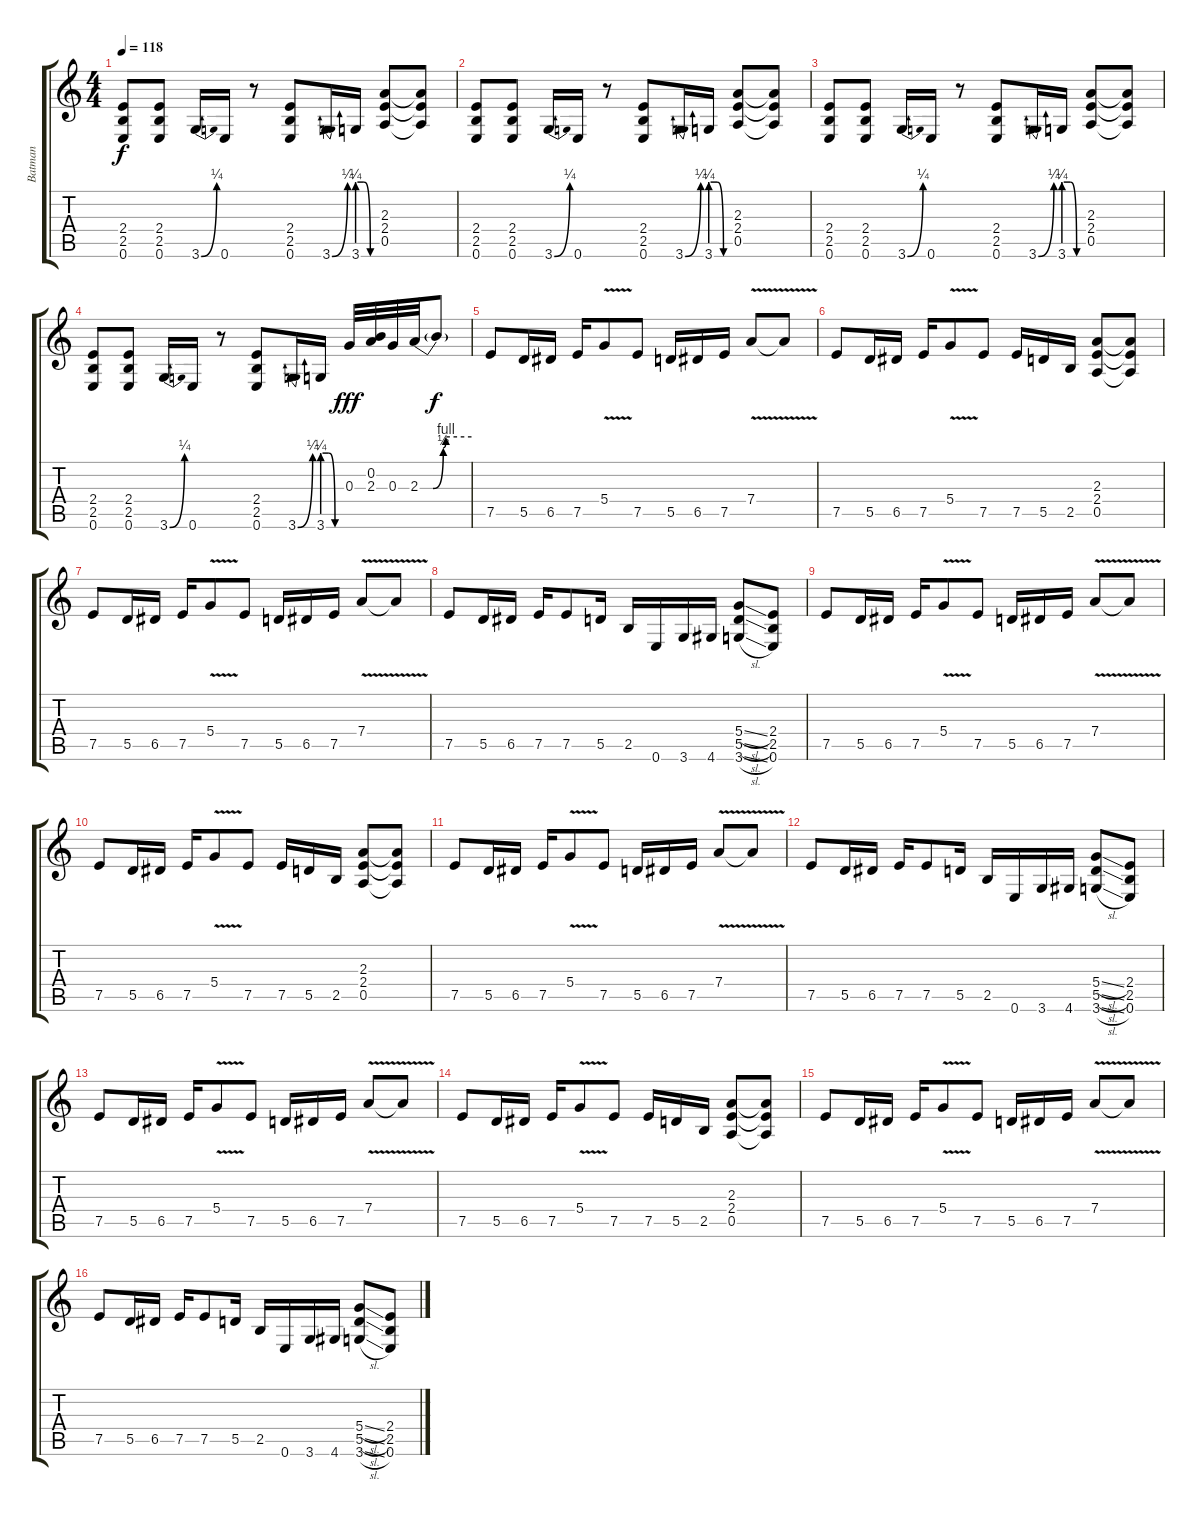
\track ("Batman" "Batman") {instrument overdrivenguitar}
\staff {score tabs}
\tuning (E4 B3 G3 D3 A2 E2) {hide}
\ts (4 4)
\tempo 118
\clef g2
\ks c
(2.4 2.5 0.6).8{dy f} (2.4 2.5 0.6).8 3.6{be (bend 0 0 60 1)}.16 0.6.16 r.8 (2.4 2.5 0.6).8 3.6{be (bend 0 0 60 1)}.16 3.6{be (custom 0 1 20 1 40 0 60 0)}.16 (2.3 2.4 0.5).8 (2.3{t} 2.4{t} 0.5{t}).8 |
(2.4 2.5 0.6).8 (2.4 2.5 0.6).8 3.6{be (bend 0 0 60 1)}.16 0.6.16 r.8 (2.4 2.5 0.6).8 3.6{be (bend 0 0 60 1)}.16 3.6{be (custom 0 1 20 1 40 0 60 0)}.16 (2.3 2.4 0.5).8 (2.3{t} 2.4{t} 0.5{t}).8 |
(2.4 2.5 0.6).8 (2.4 2.5 0.6).8 3.6{be (bend 0 0 60 1)}.16 0.6.16 r.8 (2.4 2.5 0.6).8 3.6{be (bend 0 0 60 1)}.16 3.6{be (custom 0 1 20 1 40 0 60 0)}.16 (2.3 2.4 0.5).8 (2.3{t} 2.4{t} 0.5{t}).8 |
(2.4 2.5 0.6).8 (2.4 2.5 0.6).8 3.6{be (bend 0 0 60 1)}.16 0.6.16 r.8 (2.4 2.5 0.6).8 3.6{be (bend 0 0 60 1)}.16 3.6{be (custom 0 1 20 1 40 0 60 0)}.16 0.3.32{dy fff} (0.2 2.3).32 0.3.32 2.3{be (custom 0 0 15 0 27 2 30 4 60 4)}.32 2.3{t}.8{dy f} |
7.5.8 5.5.16 6.5.16 7.5.16 5.4{v}.8 7.5.8 5.5.16 6.5.16 7.5.16 7.4{v}.8 7.4{t}.8 |
7.5.8 5.5.16 6.5.16 7.5.16 5.4{v}.8 7.5.8 7.5.16 5.5.16 2.5.16 (2.3 2.4 0.5).8 (2.3{t} 2.4{t} 0.5{t}).8 |
7.5.8 5.5.16 6.5.16 7.5.16 5.4{v}.8 7.5.8 5.5.16 6.5.16 7.5.16 7.4{v}.8 7.4{t}.8 |
7.5.8 5.5.16 6.5.16 7.5.16 7.5.8 5.5.16 2.5.16 0.6.16 3.6.16 4.6.16 (5.4{sl} 5.5{sl} 3.6{sl}).8 (2.4 2.5 0.6).8 |
7.5.8 5.5.16 6.5.16 7.5.16 5.4{v}.8 7.5.8 5.5.16 6.5.16 7.5.16 7.4{v}.8 7.4{t}.8 |
7.5.8 5.5.16 6.5.16 7.5.16 5.4{v}.8 7.5.8 7.5.16 5.5.16 2.5.16 (2.3 2.4 0.5).8 (2.3{t} 2.4{t} 0.5{t}).8 |
7.5.8 5.5.16 6.5.16 7.5.16 5.4{v}.8 7.5.8 5.5.16 6.5.16 7.5.16 7.4{v}.8 7.4{t}.8 |
7.5.8 5.5.16 6.5.16 7.5.16 7.5.8 5.5.16 2.5.16 0.6.16 3.6.16 4.6.16 (5.4{sl} 5.5{sl} 3.6{sl}).8 (2.4 2.5 0.6).8 |
7.5.8 5.5.16 6.5.16 7.5.16 5.4{v}.8 7.5.8 5.5.16 6.5.16 7.5.16 7.4{v}.8 7.4{t}.8 |
7.5.8 5.5.16 6.5.16 7.5.16 5.4{v}.8 7.5.8 7.5.16 5.5.16 2.5.16 (2.3 2.4 0.5).8 (2.3{t} 2.4{t} 0.5{t}).8 |
7.5.8 5.5.16 6.5.16 7.5.16 5.4{v}.8 7.5.8 5.5.16 6.5.16 7.5.16 7.4{v}.8 7.4{t}.8 |
7.5.8 5.5.16 6.5.16 7.5.16 7.5.8 5.5.16 2.5.16 0.6.16 3.6.16 4.6.16 (5.4{sl} 5.5{sl} 3.6{sl}).8 (2.4 2.5 0.6).8
